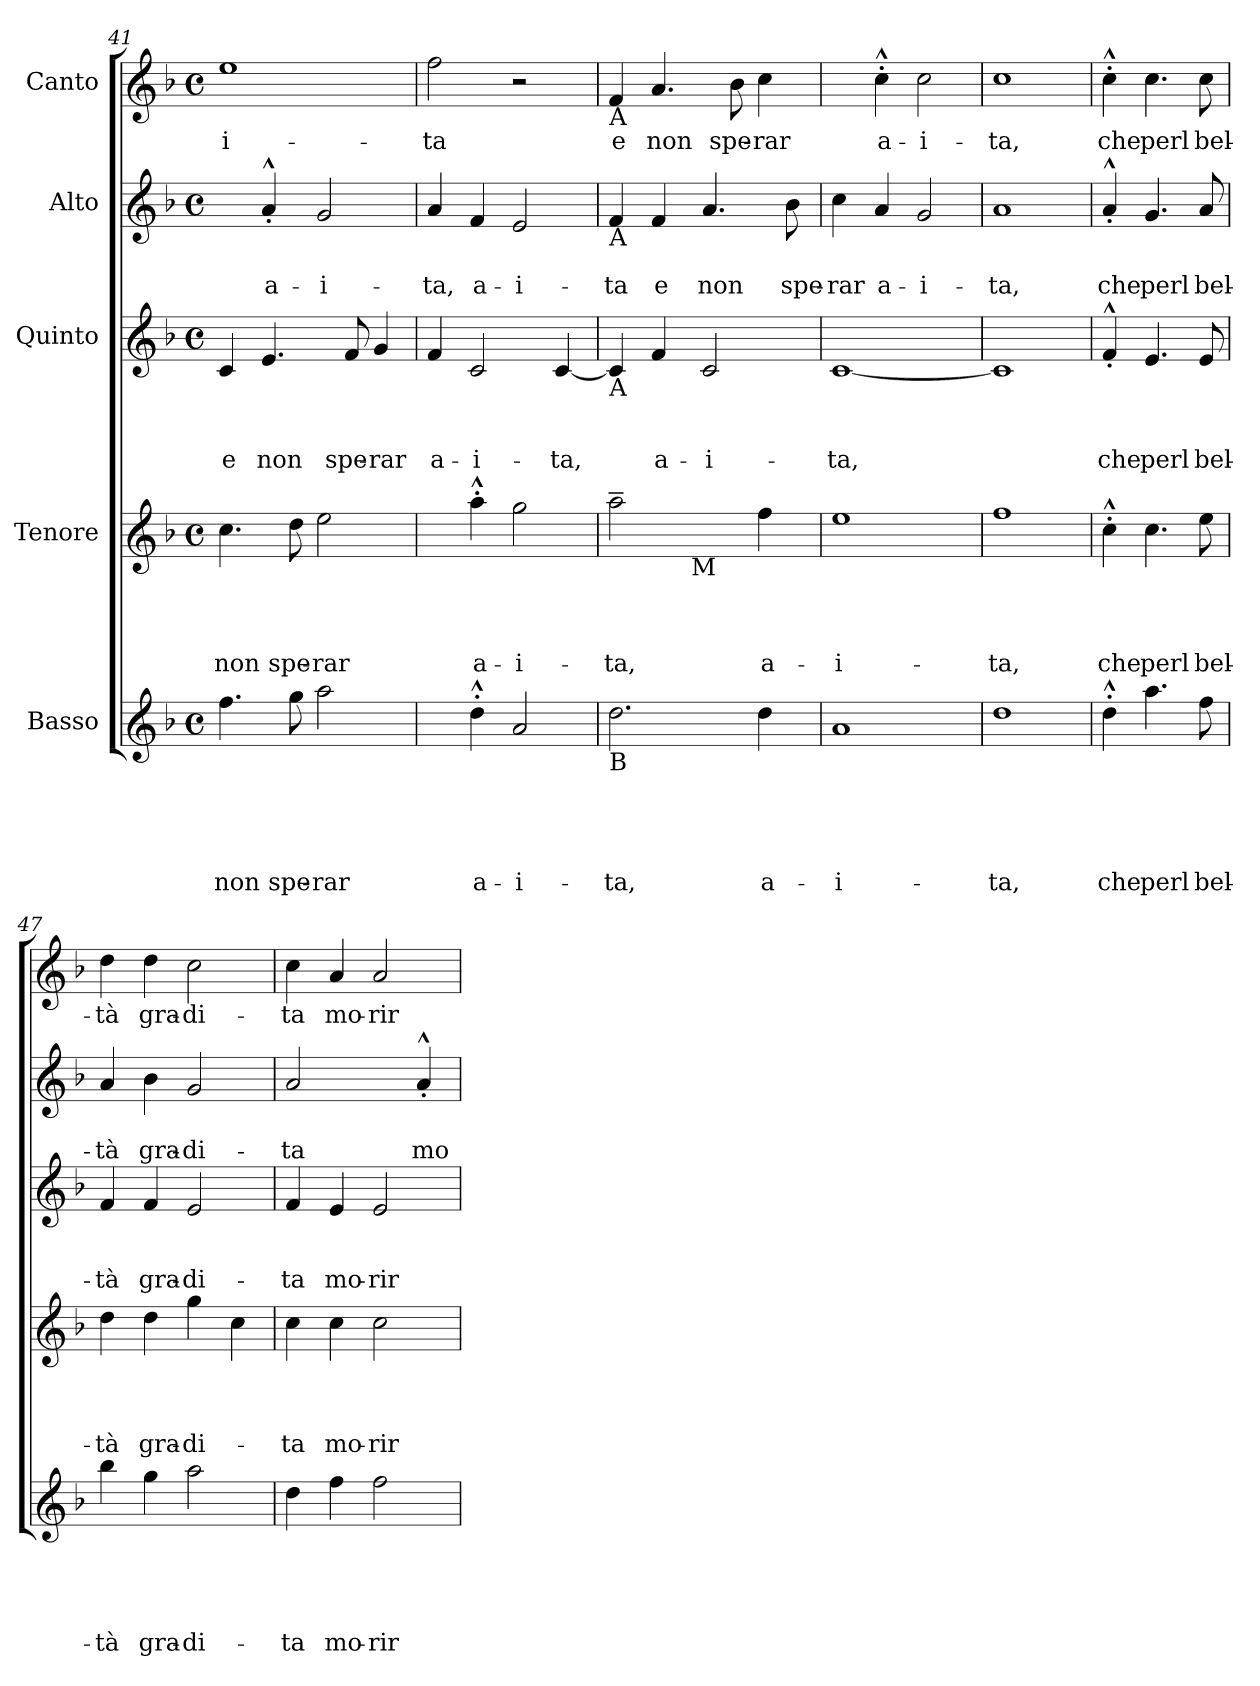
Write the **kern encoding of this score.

**kern	**text	**text	**text	**text	**text	**kern	**text	**text	**text	**text	**kern	**text	**text	**text	**kern	**text	**text	**kern	**text
*part5	*part5	*part5	*part5	*part5	*part5	*part4	*part4	*part4	*part4	*part4	*part3	*part3	*part3	*part3	*part2	*part2	*part2	*part1	*part1
*staff5	*staff5	*staff5	*staff5	*staff5	*staff5	*staff4	*staff4	*staff4	*staff4	*staff4	*staff3	*staff3	*staff3	*staff3	*staff2	*staff2	*staff2	*staff1	*staff1
*I"Basso	*	*	*	*	*	*I"Tenore	*	*	*	*	*I"Quinto	*	*	*	*I"Alto	*	*	*I"Canto	*
*clefG2	*	*	*	*	*	*clefG2	*	*	*	*	*clefG2	*	*	*	*clefG2	*	*	*clefG2	*
*k[b-]	*	*	*	*	*	*k[b-]	*	*	*	*	*k[b-]	*	*	*	*k[b-]	*	*	*k[b-]	*
*F:	*	*	*	*	*	*F:	*	*	*	*	*F:	*	*	*	*F:	*	*	*F:	*
*M4/4	*	*	*	*	*	*M4/4	*	*	*	*	*M4/4	*	*	*	*M4/4	*	*	*M4/4	*
*met(c)	*	*	*	*	*	*met(c)	*	*	*	*	*met(c)	*	*	*	*met(c)	*	*	*met(c)	*
=41	=41	=41	=41	=41	=41	=41	=41	=41	=41	=41	=41	=41	=41	=41	=41	=41	=41	=41	=41
!	!	!	!	!	!LO:LY:b	!	!	!	!	!LO:LY:b	!	!	!	!LO:LY:b	!	!	!	!	!LO:LY:b
4.ff\	.	.	.	.	-non	4.cc\	.	.	.	non	4c/	.	.	e	4ryy	.	.	1ee	-i-
!	!	!	!	!	!	!	!	!	!	!	!	!	!	!LO:LY:b	!	!	!LO:LY:b	!	!
.	.	.	.	.	.	.	.	.	.	.	4.e/	.	.	non	4a^^<'</	.	a-	.	.
!	!	!	!	!	!LO:LY:b	!	!	!	!	!LO:LY:b	!	!	!	!	!	!	!	!	!
8gg\	.	.	.	.	spe-	8dd\	.	.	.	spe-	.	.	.	.	.	.	.	.	.
!	!	!	!	!	!LO:LY:b	!	!	!	!	!LO:LY:b	!	!	!	!	!	!	!LO:LY:b	!	!
2aa\	.	.	.	.	-rar	2ee\	.	.	.	-rar	.	.	.	.	2g/	.	-i-	.	.
!	!	!	!	!	!	!	!	!	!	!	!	!	!	!LO:LY:b	!	!	!	!	!
.	.	.	.	.	.	.	.	.	.	.	8f/	.	.	spe-	.	.	.	.	.
!	!	!	!	!	!	!	!	!	!	!	!	!	!	!LO:LY:b	!	!	!	!	!
.	.	.	.	.	.	.	.	.	.	.	4g/	.	.	-rar	.	.	.	.	.
=42	=42	=42	=42	=42	=42	=42	=42	=42	=42	=42	=42	=42	=42	=42	=42	=42	=42	=42	=42
!	!	!	!	!	!	!	!	!	!	!	!	!	!	!LO:LY:b	!	!	!LO:LY:b	!	!LO:LY:b
4ryy	.	.	.	.	.	4ryy	.	.	.	.	4f/	.	.	a-	4a/	.	-ta,	2ff\	-ta
!	!	!	!	!	!LO:LY:b	!	!	!	!	!LO:LY:b	!	!	!	!LO:LY:b	!	!	!LO:LY:b	!	!
4dd^^>'>\	.	.	.	.	a-	4aa^^>'>\	.	.	.	a-	2c/	.	.	-i-	4f/	.	a-	.	.
!	!	!	!	!	!LO:LY:b	!	!	!	!	!LO:LY:b	!	!	!	!	!	!	!LO:LY:b	!	!
2a/	.	.	.	.	-i-	2gg\	.	.	.	-i-	.	.	.	.	2e/	.	-i-	2r	.
!	!	!	!	!	!	!	!	!	!	!	!	!	!	!LO:LY:b	!	!	!	!	!
.	.	.	.	.	.	.	.	.	.	.	[<4c/	.	.	-ta,	.	.	.	.	.
!!LO:LB:g=z
=43	=43	=43	=43	=43	=43	=43	=43	=43	=43	=43	=43	=43	=43	=43	=43	=43	=43	=43	=43
!	!	!	!	!	!	!	!	!	!	!	!	!	!	!	!	!	!	!LO:TX:b:t=A	!
!	!	!	!	!	!	!	!	!	!	!	!	!	!	!	!LO:TX:b:t=A	!	!	!	!
!	!	!	!	!	!	!	!	!	!	!	!LO:TX:b:t=A	!	!	!	!	!	!	!	!
!	!	!	!	!	!	!LO:TX:b:t=A	!	!	!	!	!	!	!	!	!	!	!	!	!
!LO:TX:b:t=B	!	!	!	!	!	!	!	!	!	!	!	!	!	!	!	!	!	!	!
!	!	!	!	!	!LO:LY:b	!	!	!	!	!LO:LY:b	!	!	!	!	!	!	!LO:LY:b	!	!LO:LY:b
*	*	*	*	*	*	*^	*	*	*	*	*	*	*	*	*	*	*	*	*
2.dd\	.	.	.	.	-ta,	2aa~>\	4...ryy	.	.	.	-ta,	4c/]	.	.	.	4f/	.	-ta	4f/	e
!	!	!	!	!	!	!	!	!	!	!	!	!	!	!	!LO:LY:b	!	!	!LO:LY:b	!	!LO:LY:b
.	.	.	.	.	.	.	.	.	.	.	.	4f/	.	.	a-	4f/	.	e	4.a/	non
!	!	!	!	!	!	!	!LO:TX:b:t=M	!	!	!	!	!	!	!	!	!	!	!	!	!
.	.	.	.	.	.	.	2ryy	.	.	.	.	.	.	.	.	.	.	.	.	.
!	!	!	!	!	!	!	!	!	!	!	!	!	!	!	!LO:LY:b	!	!	!LO:LY:b	!	!
.	.	.	.	.	.	4ryy	.	.	.	.	.	2c/	.	.	-i-	4.a/	.	non	.	.
!	!	!	!	!	!	!	!	!	!	!	!	!	!	!	!	!	!	!	!	!LO:LY:b
.	.	.	.	.	.	.	.	.	.	.	.	.	.	.	.	.	.	.	8b-\	spe-
!	!	!	!	!	!LO:LY:b	!	!	!	!	!	!LO:LY:b	!	!	!	!	!	!	!	!	!LO:LY:b
4dd\	.	.	.	.	a-	4ff\	.	.	.	.	a-	.	.	.	.	.	.	.	4cc\	-rar
!	!	!	!	!	!	!	!	!	!	!	!	!	!	!	!	!	!	!LO:LY:b	!	!
.	.	.	.	.	.	.	.	.	.	.	.	.	.	.	.	8b-\	.	spe-	.	.
.	.	.	.	.	.	.	32ryy	.	.	.	.	.	.	.	.	.	.	.	.	.
=44	=44	=44	=44	=44	=44	=44	=44	=44	=44	=44	=44	=44	=44	=44	=44	=44	=44	=44	=44	=44
!	!	!	!	!	!LO:LY:b	!	!	!	!	!	!LO:LY:b	!	!	!	!LO:LY:b	!	!	!LO:LY:b	!	!
*	*	*	*	*	*	*v	*v	*	*	*	*	*	*	*	*	*	*	*	*	*
1a	.	.	.	.	-i-	1ee	.	.	.	-i-	[<1c	.	.	-ta,	4cc\	.	-rar	4ryy	.
!	!	!	!	!	!	!	!	!	!	!	!	!	!	!	!	!	!LO:LY:b	!	!LO:LY:b
.	.	.	.	.	.	.	.	.	.	.	.	.	.	.	4a/	.	a-	4cc^^>'>\	a-
!	!	!	!	!	!	!	!	!	!	!	!	!	!	!	!	!	!LO:LY:b	!	!LO:LY:b
.	.	.	.	.	.	.	.	.	.	.	.	.	.	.	2g/	.	-i-	2cc\	-i-
=45	=45	=45	=45	=45	=45	=45	=45	=45	=45	=45	=45	=45	=45	=45	=45	=45	=45	=45	=45
!	!	!	!	!	!LO:LY:b	!	!	!	!	!LO:LY:b	!	!	!	!	!	!	!LO:LY:b	!	!LO:LY:b
1dd	.	.	.	.	-ta,	1ff	.	.	.	-ta,	1c]	.	.	.	1a	.	-ta,	1cc	-ta,
=46	=46	=46	=46	=46	=46	=46	=46	=46	=46	=46	=46	=46	=46	=46	=46	=46	=46	=46	=46
!	!	!	!	!	!LO:LY:b	!	!	!	!	!LO:LY:b	!	!	!	!LO:LY:b	!	!	!LO:LY:b	!	!LO:LY:b
4dd^^>'>\	.	.	.	.	che	4cc^^>'>\	.	.	.	che	4f^^<'</	.	.	che	4a^^<'</	.	che	4cc^^>'>\	che
!	!	!	!	!	!LO:LY:b	!	!	!	!	!LO:LY:b	!	!	!	!LO:LY:b	!	!	!LO:LY:b	!	!LO:LY:b
4.aa\	.	.	.	.	perl	4.cc\	.	.	.	perl	4.e/	.	.	perl	4.g/	.	perl	4.cc\	perl
!	!	!	!	!	!LO:LY:b	!	!	!	!	!LO:LY:b	!	!	!	!LO:LY:b	!	!	!LO:LY:b	!	!LO:LY:b
8ff\	.	.	.	.	bel-	8ee\	.	.	.	bel-	8e/	.	.	bel-	8a/	.	bel-	8cc\	bel-
=47	=47	=47	=47	=47	=47	=47	=47	=47	=47	=47	=47	=47	=47	=47	=47	=47	=47	=47	=47
!	!	!	!	!	!LO:LY:b	!	!	!	!	!LO:LY:b	!	!	!	!LO:LY:b	!	!	!LO:LY:b	!	!LO:LY:b
4bb-\	.	.	.	.	-tà	4dd\	.	.	.	-tà	4f/	.	.	-tà	4a/	.	-tà	4dd\	-tà
!	!	!	!	!	!LO:LY:b	!	!	!	!	!LO:LY:b	!	!	!	!LO:LY:b	!	!	!LO:LY:b	!	!LO:LY:b
4gg\	.	.	.	.	gra-	4dd\	.	.	.	gra-	4f/	.	.	gra-	4b-\	.	gra-	4dd\	gra-
!	!	!	!	!	!LO:LY:b	!	!	!	!	!LO:LY:b	!	!	!	!LO:LY:b	!	!	!LO:LY:b	!	!LO:LY:b
2aa\	.	.	.	.	-di-	4gg\	.	.	.	-di-	2e/	.	.	-di-	2g/	.	-di-	2cc\	-di-
.	.	.	.	.	.	4cc\	.	.	.	.	.	.	.	.	.	.	.	.	.
=48	=48	=48	=48	=48	=48	=48	=48	=48	=48	=48	=48	=48	=48	=48	=48	=48	=48	=48	=48
!	!	!	!	!	!LO:LY:b	!	!	!	!	!LO:LY:b	!	!	!	!LO:LY:b	!	!	!LO:LY:b	!	!LO:LY:b
4dd\	.	.	.	.	-ta	4cc\	.	.	.	-ta	4f/	.	.	-ta	2a/	.	-ta	4cc\	-ta
!	!	!	!	!	!LO:LY:b	!	!	!	!	!LO:LY:b	!	!	!	!LO:LY:b	!	!	!	!	!LO:LY:b
4ff\	.	.	.	.	mo-	4cc\	.	.	.	mo-	4e/	.	.	mo-	.	.	.	4a/	mo-
!	!	!	!	!	!LO:LY:b	!	!	!	!	!LO:LY:b	!	!	!	!LO:LY:b	!	!	!	!	!LO:LY:b
2ff\	.	.	.	.	-rir	2cc\	.	.	.	-rir	2e/	.	.	-rir	4ryy	.	.	2a/	-rir
!	!	!	!	!	!	!	!	!	!	!	!	!	!	!	!	!	!LO:LY:b	!	!
.	.	.	.	.	.	.	.	.	.	.	.	.	.	.	4a^^<'</	.	mo-	.	.
=	=	=	=	=	=	=	=	=	=	=	=	=	=	=	=	=	=	=	=
*-	*-	*-	*-	*-	*-	*-	*-	*-	*-	*-	*-	*-	*-	*-	*-	*-	*-	*-	*-
